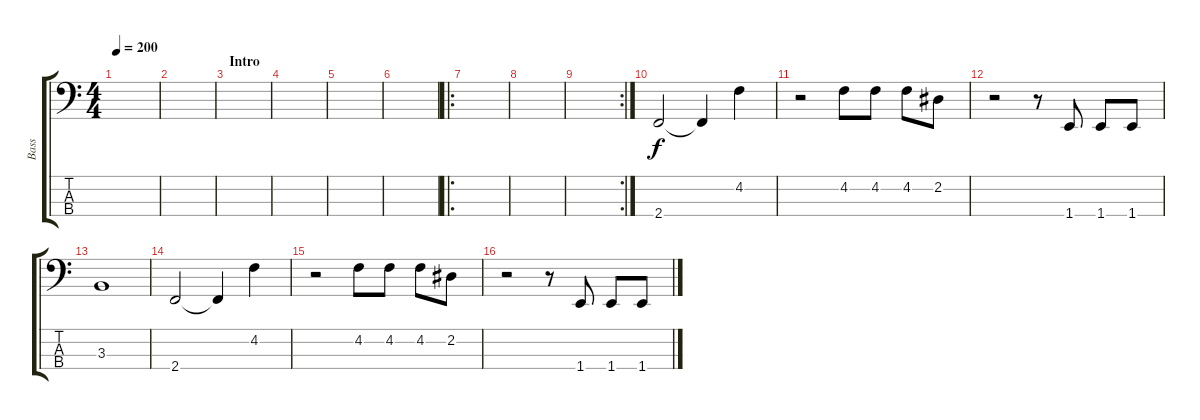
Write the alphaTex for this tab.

\track ("Bass" "Bass") {instrument electricbassfinger}
\staff {score tabs}
\tuning (Gb2 Db2 Ab1 Eb1) {hide}
\ts (4 4)
\tempo 200
\clef f4
\ks c
|
|
\section ("" "Intro")
|
|
|
|
\ro
|
|
\rc 2
|
2.4.2 2.4{t}.4 4.2.4 |
r.2 4.2.8 4.2.8 4.2.8 2.2.8 |
r.2 r.8 1.4.8 1.4.8 1.4.8 |
3.3.1 |
2.4.2 2.4{t}.4 4.2.4 |
r.2 4.2.8 4.2.8 4.2.8 2.2.8 |
r.2 r.8 1.4.8 1.4.8 1.4.8
